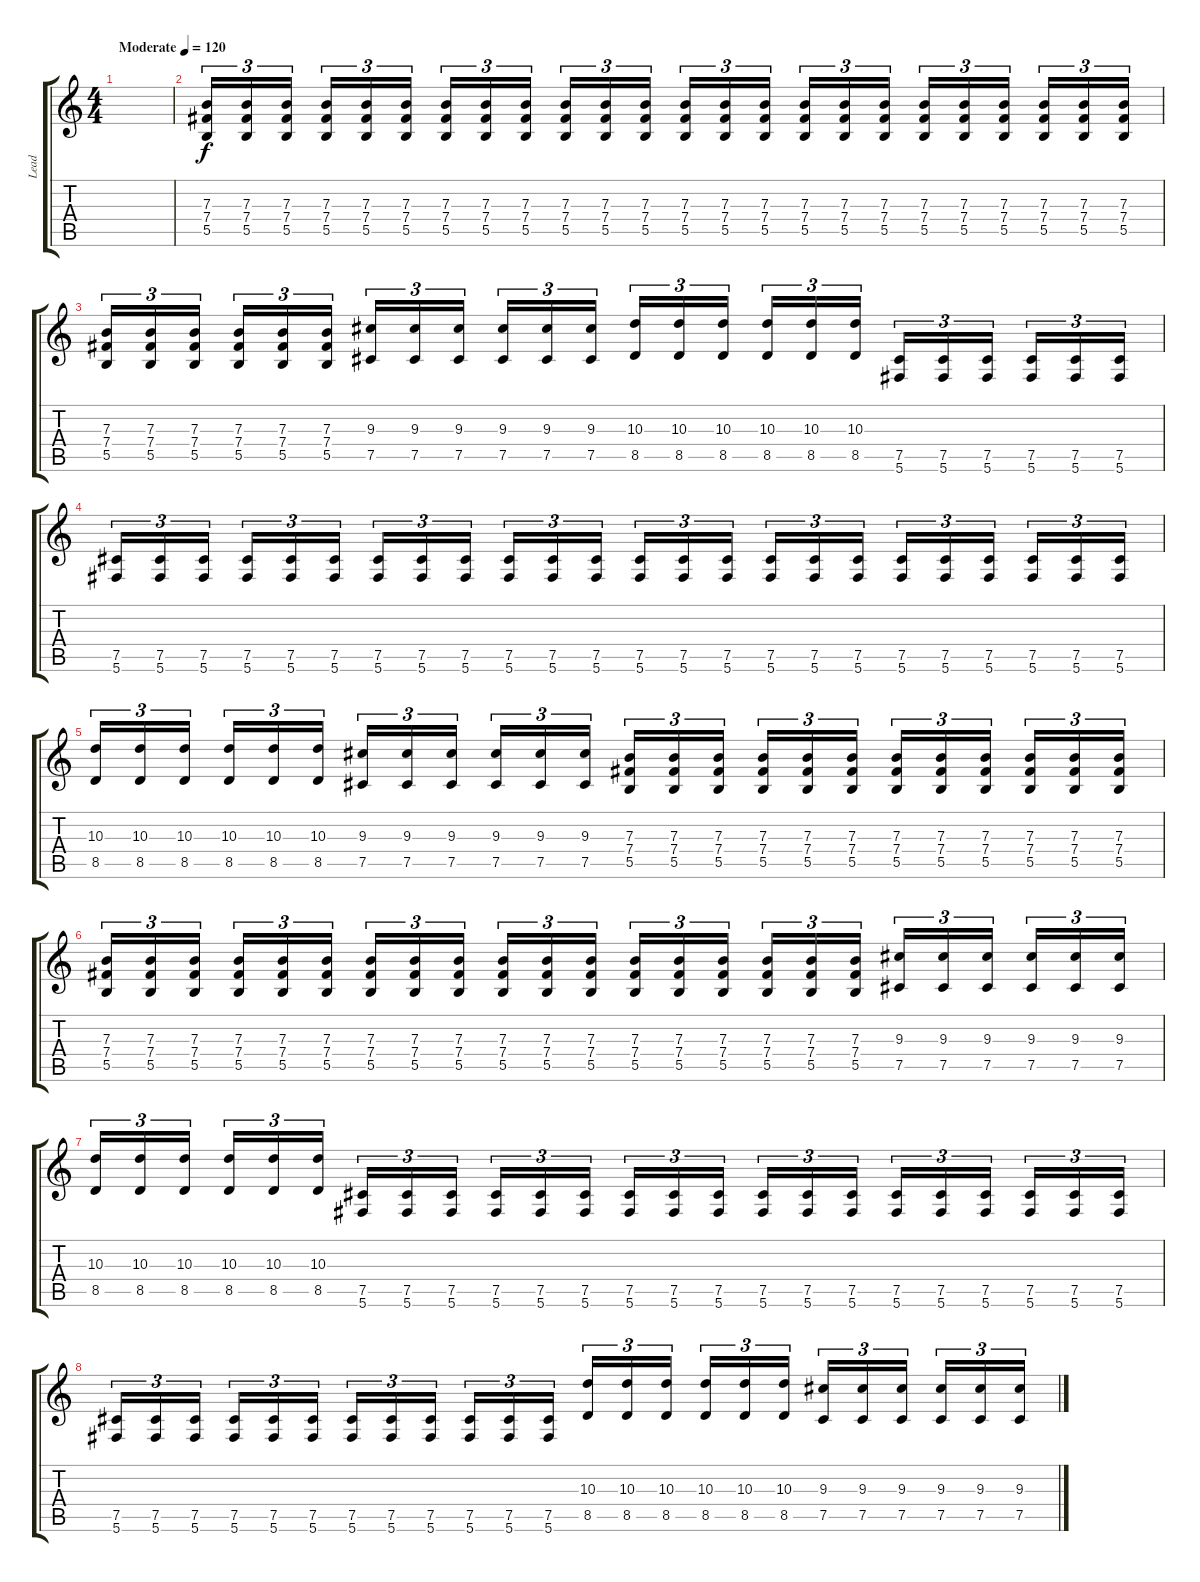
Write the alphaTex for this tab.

\track ("Lead" "Lead") {instrument distortionguitar}
\staff {score tabs}
\tuning (Db4 Ab3 E3 B2 Gb2 Db2) {hide}
\ts (4 4)
\tempo (120 "Moderate")
\clef g2
\ks c
|
(7.3 7.4 5.5).16{tu (3 2)} (7.3 7.4 5.5).16{tu (3 2)} (7.3 7.4 5.5).16{tu (3 2) beam splitsecondary} (7.3 7.4 5.5).16{tu (3 2)} (7.3 7.4 5.5).16{tu (3 2)} (7.3 7.4 5.5).16{tu (3 2)} (7.3 7.4 5.5).16{tu (3 2)} (7.3 7.4 5.5).16{tu (3 2)} (7.3 7.4 5.5).16{tu (3 2) beam splitsecondary} (7.3 7.4 5.5).16{tu (3 2)} (7.3 7.4 5.5).16{tu (3 2)} (7.3 7.4 5.5).16{tu (3 2)} (7.3 7.4 5.5).16{tu (3 2)} (7.3 7.4 5.5).16{tu (3 2)} (7.3 7.4 5.5).16{tu (3 2) beam splitsecondary} (7.3 7.4 5.5).16{tu (3 2)} (7.3 7.4 5.5).16{tu (3 2)} (7.3 7.4 5.5).16{tu (3 2)} (7.3 7.4 5.5).16{tu (3 2)} (7.3 7.4 5.5).16{tu (3 2)} (7.3 7.4 5.5).16{tu (3 2) beam splitsecondary} (7.3 7.4 5.5).16{tu (3 2)} (7.3 7.4 5.5).16{tu (3 2)} (7.3 7.4 5.5).16{tu (3 2)} |
(7.3 7.4 5.5).16{tu (3 2)} (7.3 7.4 5.5).16{tu (3 2)} (7.3 7.4 5.5).16{tu (3 2) beam splitsecondary} (7.3 7.4 5.5).16{tu (3 2)} (7.3 7.4 5.5).16{tu (3 2)} (7.3 7.4 5.5).16{tu (3 2)} (9.3 7.5).16{tu (3 2)} (9.3 7.5).16{tu (3 2)} (9.3 7.5).16{tu (3 2) beam splitsecondary} (9.3 7.5).16{tu (3 2)} (9.3 7.5).16{tu (3 2)} (9.3 7.5).16{tu (3 2)} (10.3 8.5).16{tu (3 2)} (10.3 8.5).16{tu (3 2)} (10.3 8.5).16{tu (3 2) beam splitsecondary} (10.3 8.5).16{tu (3 2)} (10.3 8.5).16{tu (3 2)} (10.3 8.5).16{tu (3 2)} (7.5 5.6).16{tu (3 2)} (7.5 5.6).16{tu (3 2)} (7.5 5.6).16{tu (3 2) beam splitsecondary} (7.5 5.6).16{tu (3 2)} (7.5 5.6).16{tu (3 2)} (7.5 5.6).16{tu (3 2)} |
(7.5 5.6).16{tu (3 2)} (7.5 5.6).16{tu (3 2)} (7.5 5.6).16{tu (3 2) beam splitsecondary} (7.5 5.6).16{tu (3 2)} (7.5 5.6).16{tu (3 2)} (7.5 5.6).16{tu (3 2)} (7.5 5.6).16{tu (3 2)} (7.5 5.6).16{tu (3 2)} (7.5 5.6).16{tu (3 2) beam splitsecondary} (7.5 5.6).16{tu (3 2)} (7.5 5.6).16{tu (3 2)} (7.5 5.6).16{tu (3 2)} (7.5 5.6).16{tu (3 2)} (7.5 5.6).16{tu (3 2)} (7.5 5.6).16{tu (3 2) beam splitsecondary} (7.5 5.6).16{tu (3 2)} (7.5 5.6).16{tu (3 2)} (7.5 5.6).16{tu (3 2)} (7.5 5.6).16{tu (3 2)} (7.5 5.6).16{tu (3 2)} (7.5 5.6).16{tu (3 2) beam splitsecondary} (7.5 5.6).16{tu (3 2)} (7.5 5.6).16{tu (3 2)} (7.5 5.6).16{tu (3 2)} |
(10.3 8.5).16{tu (3 2)} (10.3 8.5).16{tu (3 2)} (10.3 8.5).16{tu (3 2) beam splitsecondary} (10.3 8.5).16{tu (3 2)} (10.3 8.5).16{tu (3 2)} (10.3 8.5).16{tu (3 2)} (9.3 7.5).16{tu (3 2)} (9.3 7.5).16{tu (3 2)} (9.3 7.5).16{tu (3 2) beam splitsecondary} (9.3 7.5).16{tu (3 2)} (9.3 7.5).16{tu (3 2)} (9.3 7.5).16{tu (3 2)} (7.3 7.4 5.5).16{tu (3 2)} (7.3 7.4 5.5).16{tu (3 2)} (7.3 7.4 5.5).16{tu (3 2) beam splitsecondary} (7.3 7.4 5.5).16{tu (3 2)} (7.3 7.4 5.5).16{tu (3 2)} (7.3 7.4 5.5).16{tu (3 2)} (7.3 7.4 5.5).16{tu (3 2)} (7.3 7.4 5.5).16{tu (3 2)} (7.3 7.4 5.5).16{tu (3 2) beam splitsecondary} (7.3 7.4 5.5).16{tu (3 2)} (7.3 7.4 5.5).16{tu (3 2)} (7.3 7.4 5.5).16{tu (3 2)} |
(7.3 7.4 5.5).16{tu (3 2)} (7.3 7.4 5.5).16{tu (3 2)} (7.3 7.4 5.5).16{tu (3 2) beam splitsecondary} (7.3 7.4 5.5).16{tu (3 2)} (7.3 7.4 5.5).16{tu (3 2)} (7.3 7.4 5.5).16{tu (3 2)} (7.3 7.4 5.5).16{tu (3 2)} (7.3 7.4 5.5).16{tu (3 2)} (7.3 7.4 5.5).16{tu (3 2) beam splitsecondary} (7.3 7.4 5.5).16{tu (3 2)} (7.3 7.4 5.5).16{tu (3 2)} (7.3 7.4 5.5).16{tu (3 2)} (7.3 7.4 5.5).16{tu (3 2)} (7.3 7.4 5.5).16{tu (3 2)} (7.3 7.4 5.5).16{tu (3 2) beam splitsecondary} (7.3 7.4 5.5).16{tu (3 2)} (7.3 7.4 5.5).16{tu (3 2)} (7.3 7.4 5.5).16{tu (3 2)} (9.3 7.5).16{tu (3 2)} (9.3 7.5).16{tu (3 2)} (9.3 7.5).16{tu (3 2) beam splitsecondary} (9.3 7.5).16{tu (3 2)} (9.3 7.5).16{tu (3 2)} (9.3 7.5).16{tu (3 2)} |
(10.3 8.5).16{tu (3 2)} (10.3 8.5).16{tu (3 2)} (10.3 8.5).16{tu (3 2) beam splitsecondary} (10.3 8.5).16{tu (3 2)} (10.3 8.5).16{tu (3 2)} (10.3 8.5).16{tu (3 2)} (7.5 5.6).16{tu (3 2)} (7.5 5.6).16{tu (3 2)} (7.5 5.6).16{tu (3 2) beam splitsecondary} (7.5 5.6).16{tu (3 2)} (7.5 5.6).16{tu (3 2)} (7.5 5.6).16{tu (3 2)} (7.5 5.6).16{tu (3 2)} (7.5 5.6).16{tu (3 2)} (7.5 5.6).16{tu (3 2) beam splitsecondary} (7.5 5.6).16{tu (3 2)} (7.5 5.6).16{tu (3 2)} (7.5 5.6).16{tu (3 2)} (7.5 5.6).16{tu (3 2)} (7.5 5.6).16{tu (3 2)} (7.5 5.6).16{tu (3 2) beam splitsecondary} (7.5 5.6).16{tu (3 2)} (7.5 5.6).16{tu (3 2)} (7.5 5.6).16{tu (3 2)} |
(7.5 5.6).16{tu (3 2)} (7.5 5.6).16{tu (3 2)} (7.5 5.6).16{tu (3 2) beam splitsecondary} (7.5 5.6).16{tu (3 2)} (7.5 5.6).16{tu (3 2)} (7.5 5.6).16{tu (3 2)} (7.5 5.6).16{tu (3 2)} (7.5 5.6).16{tu (3 2)} (7.5 5.6).16{tu (3 2) beam splitsecondary} (7.5 5.6).16{tu (3 2)} (7.5 5.6).16{tu (3 2)} (7.5 5.6).16{tu (3 2)} (10.3 8.5).16{tu (3 2)} (10.3 8.5).16{tu (3 2)} (10.3 8.5).16{tu (3 2) beam splitsecondary} (10.3 8.5).16{tu (3 2)} (10.3 8.5).16{tu (3 2)} (10.3 8.5).16{tu (3 2)} (9.3 7.5).16{tu (3 2)} (9.3 7.5).16{tu (3 2)} (9.3 7.5).16{tu (3 2) beam splitsecondary} (9.3 7.5).16{tu (3 2)} (9.3 7.5).16{tu (3 2)} (9.3 7.5).16{tu (3 2)}
